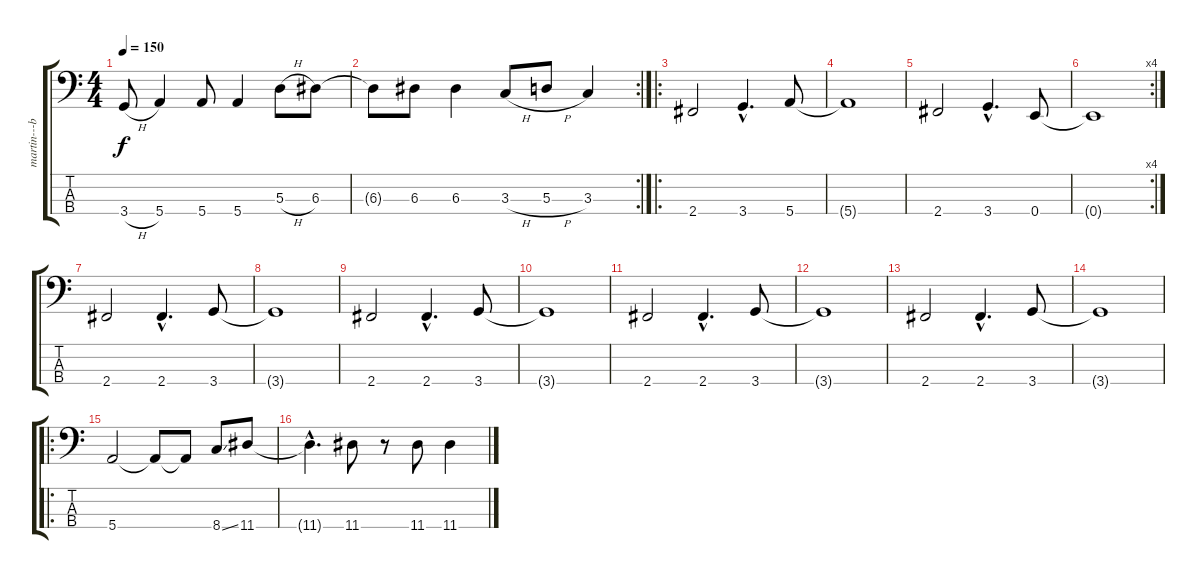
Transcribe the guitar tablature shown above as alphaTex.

\track ("martin---bass" "martin---b") {instrument electricbassfinger}
\staff {score tabs}
\tuning (G2 D2 A1 E1) {hide}
\ts (4 4)
\tempo 150
\clef f4
\ks c
3.4{h}.8{dy f} 5.4.4 5.4.8 5.4.4 5.3{h}.8 6.3.8 |
\rc 2
6.3{t}.8 6.3.8 6.3.4 3.3{h}.8 5.3{h}.8 3.3.4 |
\ro
2.4.2 3.4{hac}.4{d} 5.4.8 |
5.4{t}.1 |
2.4.2 3.4{hac}.4{d} 0.4.8 |
\rc 4
0.4{t}.1 |
2.4.2 2.4{hac}.4{d} 3.4.8 |
3.4{t}.1 |
2.4.2 2.4{hac}.4{d} 3.4.8 |
3.4{t}.1 |
2.4.2 2.4{hac}.4{d} 3.4.8 |
3.4{t}.1 |
2.4.2 2.4{hac}.4{d} 3.4.8 |
3.4{t}.1 |
\ro
5.4.2 5.4{t}.8 5.4{t}.8 8.4{ss}.8 11.4.8 |
11.4{hac t}.4{d} 11.4.8 r.8 11.4.8 11.4.4
